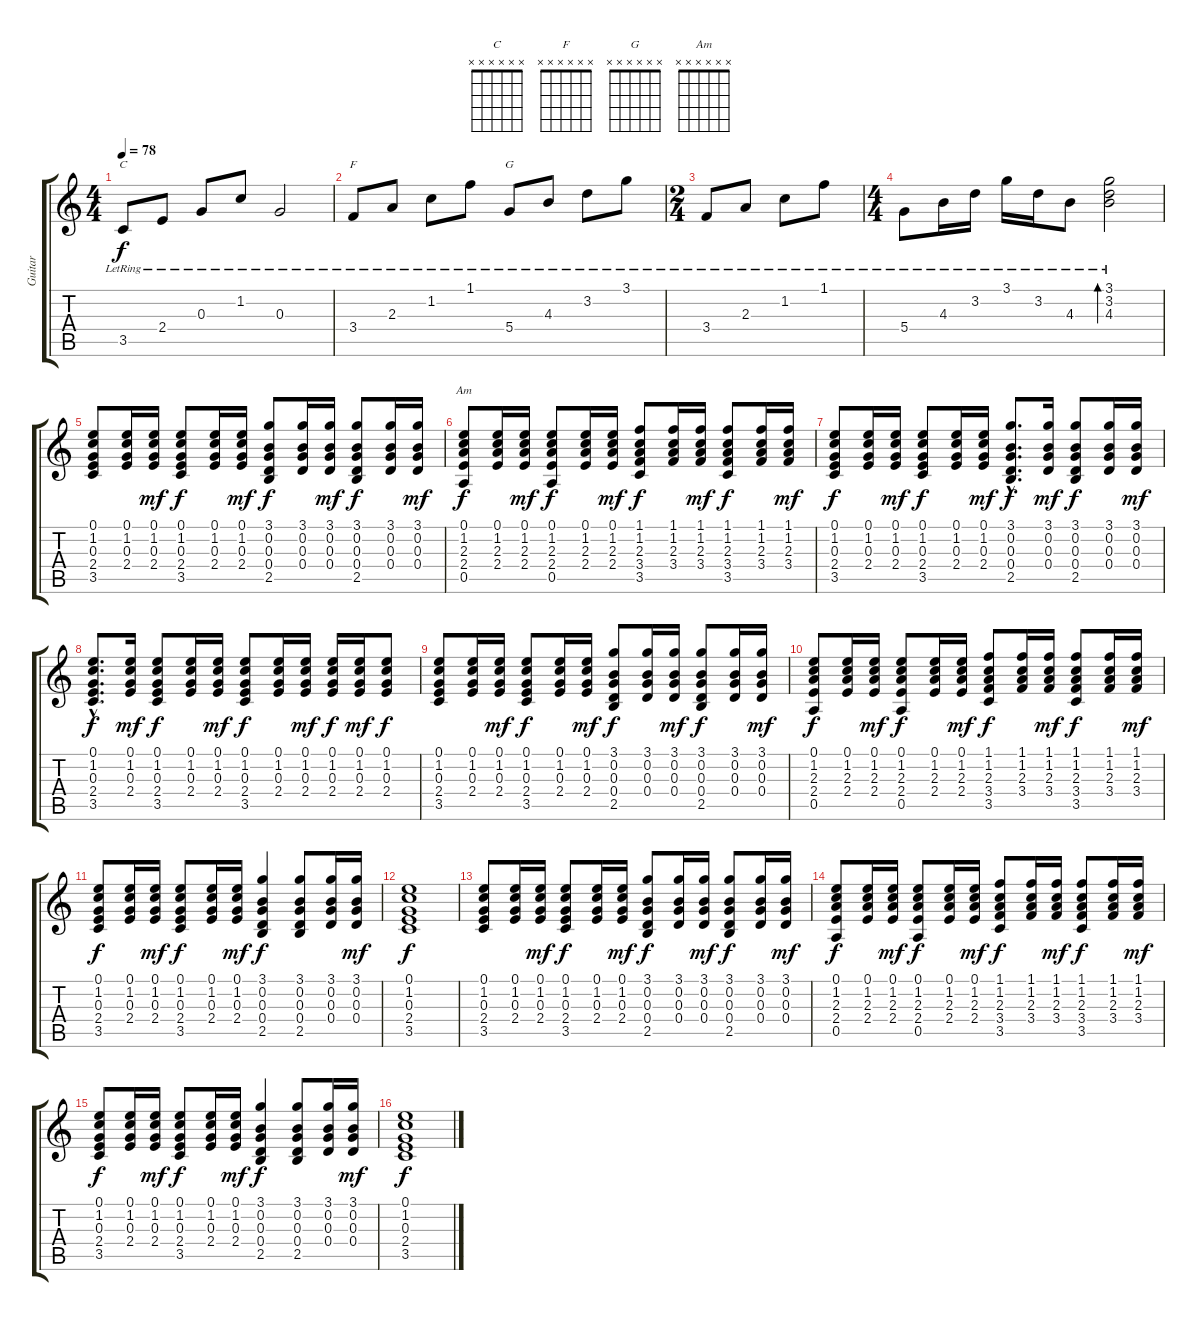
\track ("Guitar" "Guitar") {instrument electricguitarclean}
\staff {score tabs}
\tuning (E4 B3 G3 D3 A2 E2) {hide}
\chord ("C" x x x x x x) {firstfret 0}
\chord ("F" x x x x x x) {firstfret 0}
\chord ("G" x x x x x x) {firstfret 0}
\chord ("Am" x x x x x x) {firstfret 0}
\ts (4 4)
\tempo 78
\clef g2
\ks c
3.5{lr}.8{ch "C" dy f} 2.4{lr}.8 0.3{lr}.8 1.2{lr}.8 0.3{lr}.2 |
3.4{lr}.8{ch "F"} 2.3{lr}.8 1.2{lr}.8 1.1{lr}.8 5.4{lr}.8{ch "G"} 4.3{lr}.8 3.2{lr}.8 3.1{lr}.8 |
\ts (2 4)
3.4{lr}.8 2.3{lr}.8 1.2{lr}.8 1.1{lr}.8 |
\ts (4 4)
5.4{lr}.8 4.3{lr}.16 3.2{lr}.16 3.1{lr}.16 3.2{lr}.16 4.3{lr}.8 (3.1{lr} 3.2{lr} 4.3{lr}).2{bd 120} |
(0.1 1.2 0.3 2.4 3.5).8 (0.1 1.2 0.3 2.4).16 (0.1 1.2 0.3 2.4).16{dy mf} (0.1 1.2 0.3 2.4 3.5).8{dy f} (0.1 1.2 0.3 2.4).16 (0.1 1.2 0.3 2.4).16{dy mf} (3.1 0.2 0.3 0.4 2.5).8{dy f} (3.1 0.2 0.3 0.4).16 (3.1 0.2 0.3 0.4).16{dy mf} (3.1 0.2 0.3 0.4 2.5).8{dy f} (3.1 0.2 0.3 0.4).16 (3.1 0.2 0.3 0.4).16{dy mf} |
(0.1 1.2 2.3 2.4 0.5).8{ch "Am" dy f} (0.1 1.2 2.3 2.4).16 (0.1 1.2 2.3 2.4).16{dy mf} (0.1 1.2 2.3 2.4 0.5).8{dy f} (0.1 1.2 2.3 2.4).16 (0.1 1.2 2.3 2.4).16{dy mf} (1.1 1.2 2.3 3.4 3.5).8{dy f} (1.1 1.2 2.3 3.4).16 (1.1 1.2 2.3 3.4).16{dy mf} (1.1 1.2 2.3 3.4 3.5).8{dy f} (1.1 1.2 2.3 3.4).16 (1.1 1.2 2.3 3.4).16{dy mf} |
(0.1 1.2 0.3 2.4 3.5).8{dy f} (0.1 1.2 0.3 2.4).16 (0.1 1.2 0.3 2.4).16{dy mf} (0.1 1.2 0.3 2.4 3.5).8{dy f} (0.1 1.2 0.3 2.4).16 (0.1 1.2 0.3 2.4).16{dy mf} (3.1{hac} 0.2{hac} 0.3{hac} 0.4{hac} 2.5{hac}).8{d dy f} (3.1 0.2 0.3 0.4).16{dy mf} (3.1 0.2 0.3 0.4 2.5).8{dy f} (3.1 0.2 0.3 0.4).16 (3.1 0.2 0.3 0.4).16{dy mf} |
(0.1{hac} 1.2{hac} 0.3{hac} 2.4{hac} 3.5{hac}).8{d dy f} (0.1 1.2 0.3 2.4).16{dy mf} (0.1 1.2 0.3 2.4 3.5).8{dy f} (0.1 1.2 0.3 2.4).16 (0.1 1.2 0.3 2.4).16{dy mf} (0.1 1.2 0.3 2.4 3.5).8{dy f} (0.1 1.2 0.3 2.4).16 (0.1 1.2 0.3 2.4).16{dy mf} (0.1 1.2 0.3 2.4).16{dy f} (0.1 1.2 0.3 2.4).16{dy mf} (0.1 1.2 0.3 2.4).8{dy f} |
(0.1 1.2 0.3 2.4 3.5).8 (0.1 1.2 0.3 2.4).16 (0.1 1.2 0.3 2.4).16{dy mf} (0.1 1.2 0.3 2.4 3.5).8{dy f} (0.1 1.2 0.3 2.4).16 (0.1 1.2 0.3 2.4).16{dy mf} (3.1 0.2 0.3 0.4 2.5).8{dy f} (3.1 0.2 0.3 0.4).16 (3.1 0.2 0.3 0.4).16{dy mf} (3.1 0.2 0.3 0.4 2.5).8{dy f} (3.1 0.2 0.3 0.4).16 (3.1 0.2 0.3 0.4).16{dy mf} |
(0.1 1.2 2.3 2.4 0.5).8{dy f} (0.1 1.2 2.3 2.4).16 (0.1 1.2 2.3 2.4).16{dy mf} (0.1 1.2 2.3 2.4 0.5).8{dy f} (0.1 1.2 2.3 2.4).16 (0.1 1.2 2.3 2.4).16{dy mf} (1.1 1.2 2.3 3.4 3.5).8{dy f} (1.1 1.2 2.3 3.4).16 (1.1 1.2 2.3 3.4).16{dy mf} (1.1 1.2 2.3 3.4 3.5).8{dy f} (1.1 1.2 2.3 3.4).16 (1.1 1.2 2.3 3.4).16{dy mf} |
(0.1 1.2 0.3 2.4 3.5).8{dy f} (0.1 1.2 0.3 2.4).16 (0.1 1.2 0.3 2.4).16{dy mf} (0.1 1.2 0.3 2.4 3.5).8{dy f} (0.1 1.2 0.3 2.4).16 (0.1 1.2 0.3 2.4).16{dy mf} (3.1 0.2 0.3 0.4 2.5).4{dy f} (3.1 0.2 0.3 0.4 2.5).8 (3.1 0.2 0.3 0.4).16 (3.1 0.2 0.3 0.4).16{dy mf} |
(0.1 1.2 0.3 2.4 3.5).1{dy f} |
(0.1 1.2 0.3 2.4 3.5).8 (0.1 1.2 0.3 2.4).16 (0.1 1.2 0.3 2.4).16{dy mf} (0.1 1.2 0.3 2.4 3.5).8{dy f} (0.1 1.2 0.3 2.4).16 (0.1 1.2 0.3 2.4).16{dy mf} (3.1 0.2 0.3 0.4 2.5).8{dy f} (3.1 0.2 0.3 0.4).16 (3.1 0.2 0.3 0.4).16{dy mf} (3.1 0.2 0.3 0.4 2.5).8{dy f} (3.1 0.2 0.3 0.4).16 (3.1 0.2 0.3 0.4).16{dy mf} |
(0.1 1.2 2.3 2.4 0.5).8{dy f} (0.1 1.2 2.3 2.4).16 (0.1 1.2 2.3 2.4).16{dy mf} (0.1 1.2 2.3 2.4 0.5).8{dy f} (0.1 1.2 2.3 2.4).16 (0.1 1.2 2.3 2.4).16{dy mf} (1.1 1.2 2.3 3.4 3.5).8{dy f} (1.1 1.2 2.3 3.4).16 (1.1 1.2 2.3 3.4).16{dy mf} (1.1 1.2 2.3 3.4 3.5).8{dy f} (1.1 1.2 2.3 3.4).16 (1.1 1.2 2.3 3.4).16{dy mf} |
(0.1 1.2 0.3 2.4 3.5).8{dy f} (0.1 1.2 0.3 2.4).16 (0.1 1.2 0.3 2.4).16{dy mf} (0.1 1.2 0.3 2.4 3.5).8{dy f} (0.1 1.2 0.3 2.4).16 (0.1 1.2 0.3 2.4).16{dy mf} (3.1 0.2 0.3 0.4 2.5).4{dy f} (3.1 0.2 0.3 0.4 2.5).8 (3.1 0.2 0.3 0.4).16 (3.1 0.2 0.3 0.4).16{dy mf} |
(0.1 1.2 0.3 2.4 3.5).1{dy f}
